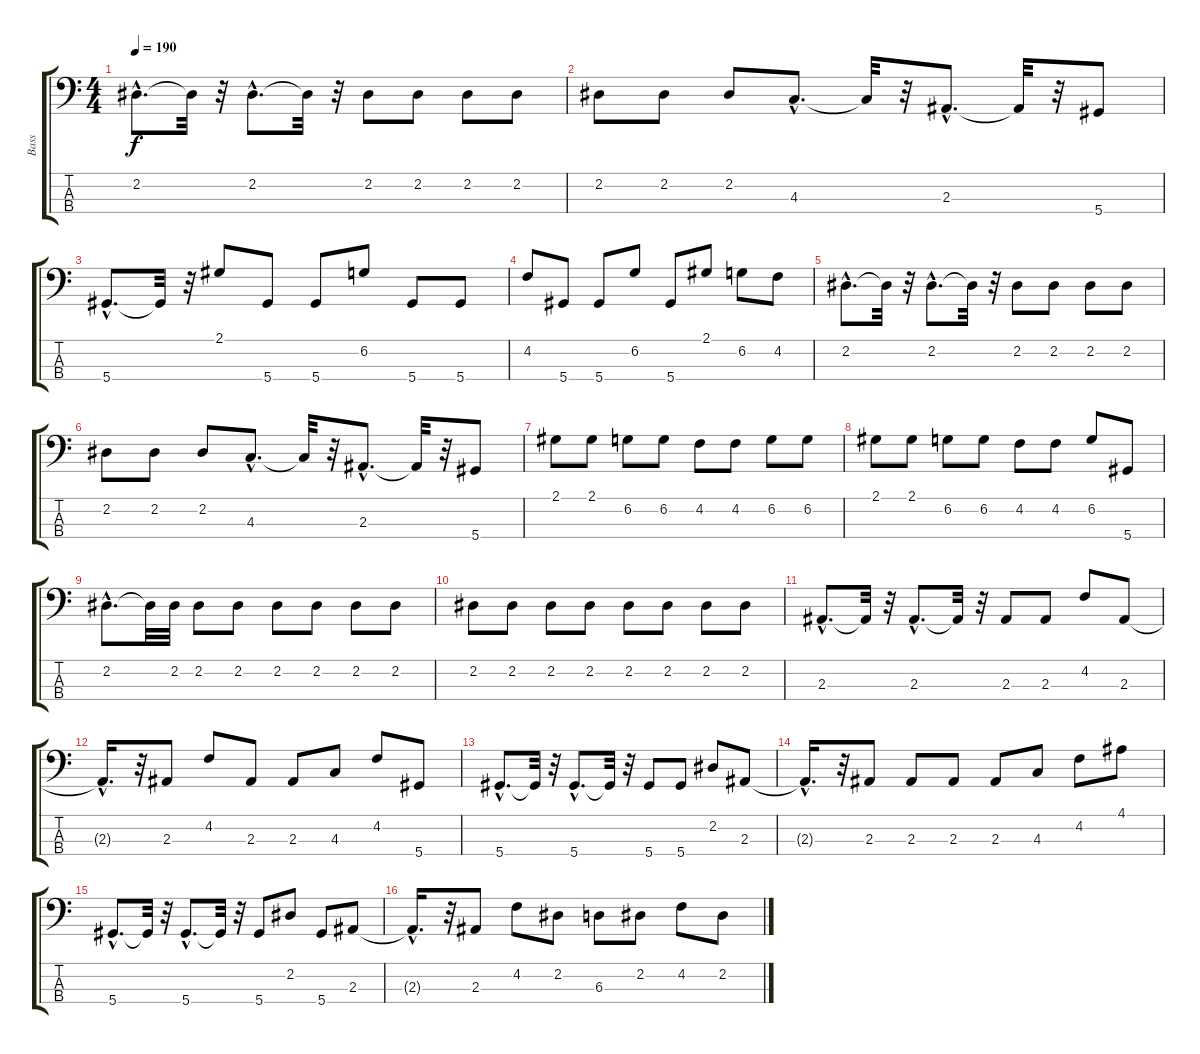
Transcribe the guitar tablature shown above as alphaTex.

\track ("Bass" "Bass") {instrument electricbassfinger}
\staff {score tabs}
\tuning (Gb2 Db2 Ab1 Eb1) {hide}
\ts (4 4)
\tempo 190
\clef f4
\ks c
2.2{hac}.8{d dy f instrument electricbassfinger} 2.2{t}.32 r.32 2.2{hac}.8{d} 2.2{t}.32 r.32 2.2.8 2.2.8 2.2.8 2.2.8 |
2.2.8 2.2.8 2.2.8 4.3{hac}.8{d} 4.3{t}.32 r.32 2.3{hac}.8{d} 2.3{t}.32 r.32 5.4.8 |
5.4{hac}.8{d} 5.4{t}.32 r.32 2.1.8 5.4.8 5.4.8 6.2.8 5.4.8 5.4.8 |
4.2.8 5.4.8 5.4.8 6.2.8 5.4.8 2.1.8 6.2.8 4.2.8 |
2.2{hac}.8{d} 2.2{t}.32 r.32 2.2{hac}.8{d} 2.2{t}.32 r.32 2.2.8 2.2.8 2.2.8 2.2.8 |
2.2.8 2.2.8 2.2.8 4.3{hac}.8{d} 4.3{t}.32 r.32 2.3{hac}.8{d} 2.3{t}.32 r.32 5.4.8 |
2.1.8 2.1.8 6.2.8 6.2.8 4.2.8 4.2.8 6.2.8 6.2.8 |
2.1.8 2.1.8 6.2.8 6.2.8 4.2.8 4.2.8 6.2.8 5.4.8 |
2.2{hac}.8{d} 2.2{t}.32 2.2.32 2.2.8 2.2.8 2.2.8 2.2.8 2.2.8 2.2.8 |
2.2.8 2.2.8 2.2.8 2.2.8 2.2.8 2.2.8 2.2.8 2.2.8 |
2.3{hac}.8{d} 2.3{t}.32 r.32 2.3{hac}.8{d} 2.3{t}.32 r.32 2.3.8 2.3.8 4.2.8 2.3.8 |
2.3{hac t}.16{d} r.32 2.3.8 4.2.8 2.3.8 2.3.8 4.3.8 4.2.8 5.4.8 |
5.4{hac}.8{d} 5.4{t}.32 r.32 5.4{hac}.8{d} 5.4{t}.32 r.32 5.4.8 5.4.8 2.2.8 2.3.8 |
2.3{hac t}.16{d} r.32 2.3.8 2.3.8 2.3.8 2.3.8 4.3.8 4.2.8 4.1.8 |
5.4{hac}.8{d} 5.4{t}.32 r.32 5.4{hac}.8{d} 5.4{t}.32 r.32 5.4.8 2.2.8 5.4.8 2.3.8 |
2.3{hac t}.16{d} r.32 2.3.8 4.2.8 2.2.8 6.3.8 2.2.8 4.2.8 2.2.8
